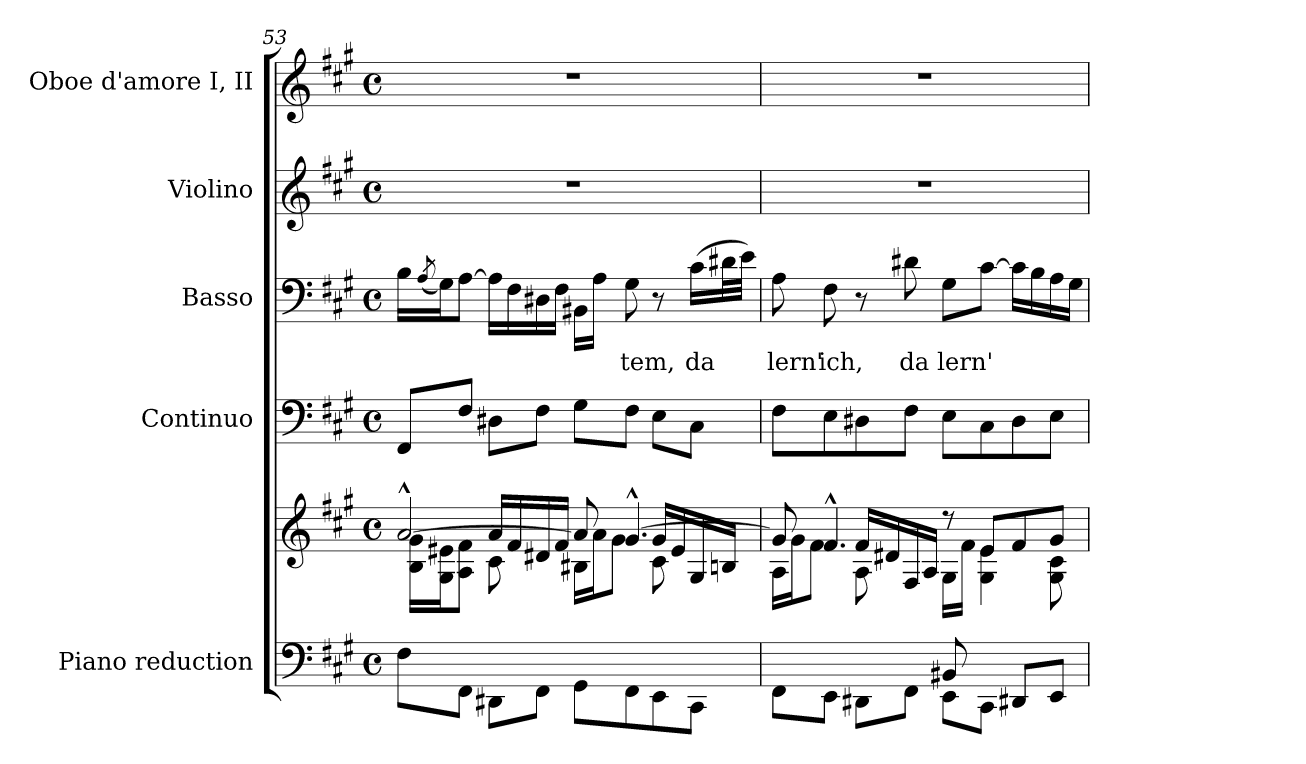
**kern	**kern	**kern	**kern	**text	**kern	**kern
*part5	*part5	*part4	*part3	*part3	*part2	*part1
*staff6	*staff5	*staff4	*staff3	*staff3	*staff2	*staff1
*I"Piano reduction	*	*I"Continuo	*I"Basso	*	*I"Violino	*I"Oboe d'amore I, II
*I'Pno	*	*	*	*	*I'Vln	*I'Ob
!!LO:LB:g=z
*clefF4	*clefG2	*clefF4	*clefF4	*	*clefG2	*clefG2
*k[f#c#g#]	*k[f#c#g#]	*k[f#c#g#]	*k[f#c#g#]	*	*k[f#c#g#]	*k[f#c#g#]
*M4/4	*M4/4	*M4/4	*M4/4	*	*M4/4	*M4/4
*met(c)	*met(c)	*met(c)	*met(c)	*	*met(c)	*met(c)
=53	=53	=53	=53	=53	=53	=53
*^	*^	*	*	*	*	*
*	*	*	*^	*	*	*	*	*
4ryy	8F#\L	[2a^^/	16B\ 16g#\LL	4ryy	8FF#/L	16B\LL	.	1r	1r
.	.	.	.	.	.	(<8qA/	.	.	.
.	.	.	16G#\ 16e#X\J	.	.	16G#\J)	.	.	.
.	8FF#\J	.	8A\ 8f#\J	.	8F#/J	[8A\J	.	.	.
8ryy	8DD#X\L	.	16a/LL	8c#\L	8D#X\L	16A\LL]	.	.	.
.	.	.	16f#/	.	.	16F#\	.	.	.
8F#/J	8FF#\J	.	16d#X/	4.ryy	8F#\J	16D#X\	.	.	.
.	.	.	16f#/JJ	.	.	16F#\JJ	.	.	.
4D#X/	8GG#\L	8a/]	16B#X\LL	.	8G#\L	16BB#X\LL	.	.	.
.	.	.	16a\J	.	.	16A\JJ	.	.	.
!	!	!	!	!	!	!	!LO:LY:b	!	!
.	8FF#\	[4.g#^^/	8g#\J	.	8F#\J	8G#\	-tem,	.	.
8ryy	8EE\	.	16g#/LL	8c#\L	8E\L	8r	.	.	.
.	.	.	16e#/	.	.	.	.	.	.
!	!	!	!	!	!	!	!LO:LY:b	!	!
8E/J	8CC#\J	.	16G#/	8ryy	8C#\J	(>16c#\LL	da	.	.
.	.	.	16Bn/JJ	.	.	32d#X\L	.	.	.
.	.	.	.	.	.	32e\JJJ)	.	.	.
=54	=54	=54	=54	=54	=54	=54	=54	=54	=54
!	!	!	!	!	!	!	!LO:LY:b	!	!
4ryy	8FF#\L	8g#/]	16A\LL	4ryy	8F#\L	8A\	lern'	1r	1r
.	.	.	16g#\J	.	.	.	.	.	.
!	!	!	!	!	!	!	!LO:LY:b	!	!
.	8EE\J	4.f#^^/	8f#\J	.	8E\	8F#\	ich,	.	.
8ryy	8DD#X\L	.	16f#/LL	8A\L	8D#X\	8r	.	.	.
.	.	.	16d#X/	.	.	.	.	.	.
!	!	!	!	!	!	!	!LO:LY:b	!	!
8D#X/J	8FF#\J	.	16F#/	2ryy	8F#\J	8d#X\	da	.	.
.	.	.	16A/JJ	.	.	.	.	.	.
!	!	!	!	!	!	!	!LO:LY:b	!	!
8BB#X/	8EE\L	8r	16G#\LL	.	8E\L	8G#\L	lern'	.	.
.	.	.	16f#\JJ	.	.	.	.	.	.
8ryy	8CC#\J	8e/L	4G#\ 4e\	.	8C#\	[8c#\J	.	.	.
4ryy	8DD#X/L	8f#/	.	.	8D#\	16c#\LL]	.	.	.
.	.	.	.	.	.	16B\	.	.	.
.	8EE/J	8g#/J	8G#\ 8c#\	8ryy	8E\J	16A\	.	.	.
.	.	.	.	.	.	16G#\JJ	.	.	.
*v	*v	*	*	*	*	*	*	*	*
*	*v	*v	*v	*	*	*	*	*
=	=	=	=	=	=	=
*-	*-	*-	*-	*-	*-	*-
